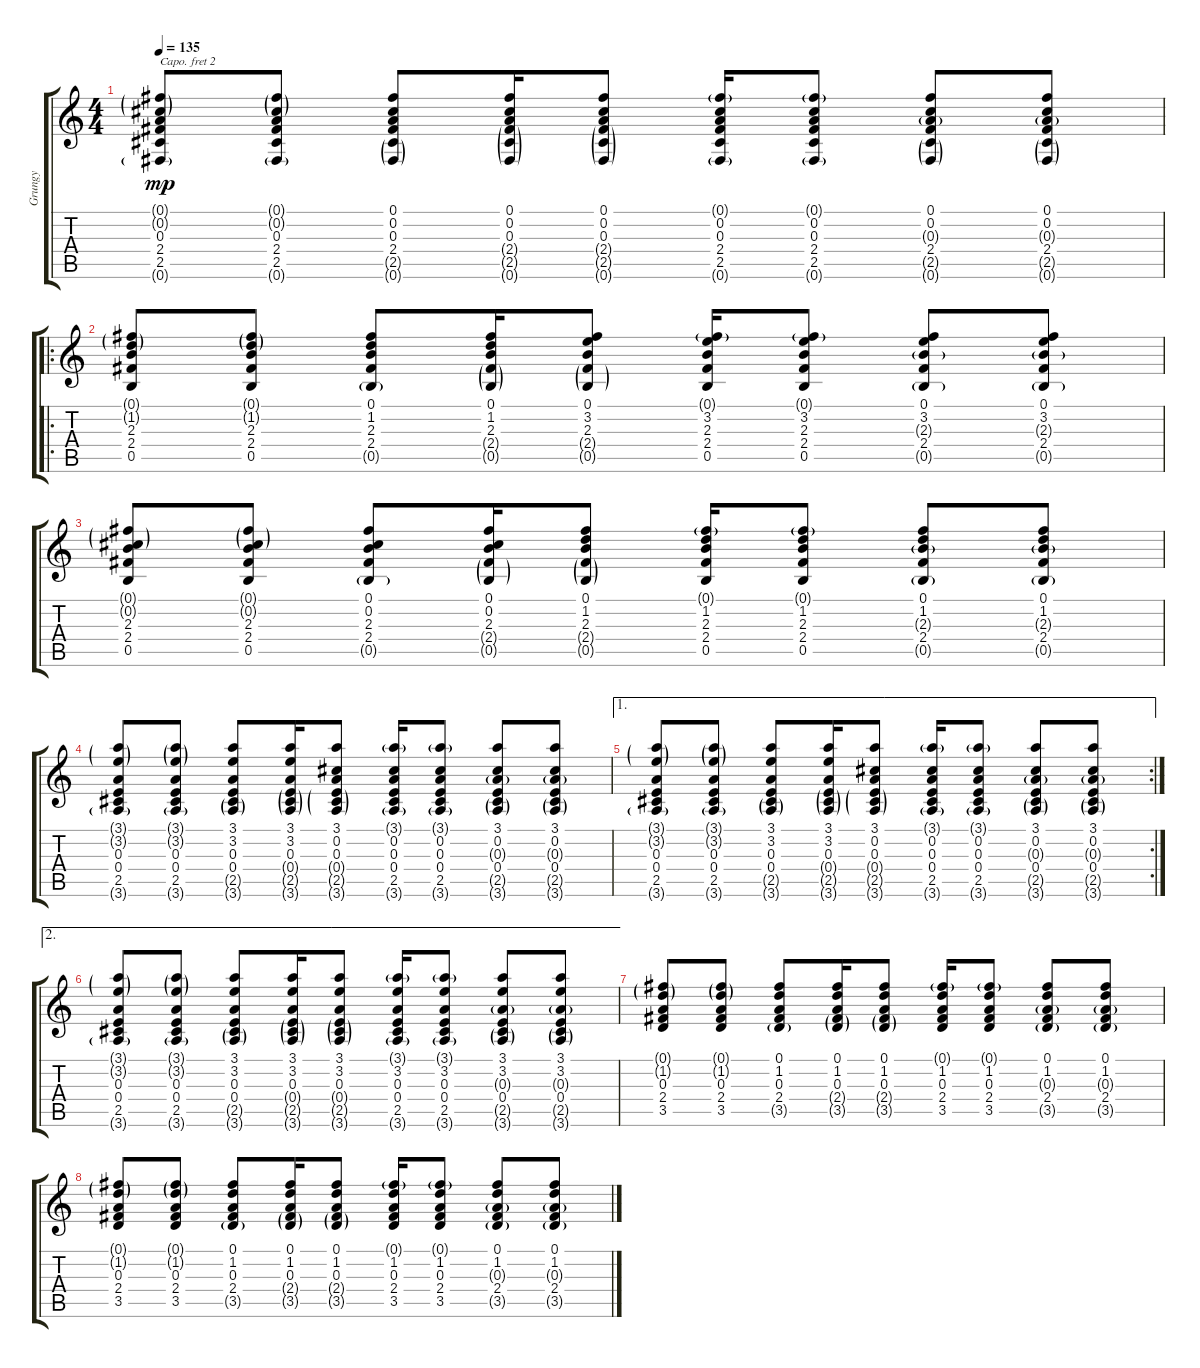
\track ("Grungy" "Grungy") {instrument electricguitarclean}
\staff {score tabs}
\capo 2
\tuning (E4 B3 G3 D3 A2 E2) {hide}
\ts (4 4)
\tempo 135
\clef g2
\ks c
(0.1{g} 0.2{g} 0.3 2.4 2.5 0.6{g}).8{dy mp} (0.1{g} 0.2{g} 0.3 2.4 2.5 0.6{g}).8 (0.1 0.2 0.3 2.4 2.5{g} 0.6{g}).8 (0.1 0.2 0.3 2.4{g} 2.5{g} 0.6{g}).16 (0.1 0.2 0.3 2.4{g} 2.5{g} 0.6{g}).8 (0.1{g} 0.2 0.3 2.4 2.5 0.6{g}).16 (0.1{g} 0.2 0.3 2.4 2.5 0.6{g}).8 (0.1 0.2 0.3{g} 2.4 2.5{g} 0.6{g}).8 (0.1 0.2 0.3{g} 2.4 2.5{g} 0.6{g}).8 |
\ro
(0.1{g} 1.2{g} 2.3 2.4 0.5).8 (0.1{g} 1.2{g} 2.3 2.4 0.5).8 (0.1 1.2 2.3 2.4 0.5{g}).8 (0.1 1.2 2.3 2.4{g} 0.5{g}).16 (0.1 3.2 2.3 2.4{g} 0.5{g}).8 (0.1{g} 3.2 2.3 2.4 0.5).16 (0.1{g} 3.2 2.3 2.4 0.5).8 (0.1 3.2 2.3{g} 2.4 0.5{g}).8 (0.1 3.2 2.3{g} 2.4 0.5{g}).8 |
(0.1{g} 0.2{g} 2.3 2.4 0.5).8 (0.1{g} 0.2{g} 2.3 2.4 0.5).8 (0.1 0.2 2.3 2.4 0.5{g}).8 (0.1 0.2 2.3 2.4{g} 0.5{g}).16 (0.1 1.2 2.3 2.4{g} 0.5{g}).8 (0.1{g} 1.2 2.3 2.4 0.5).16 (0.1{g} 1.2 2.3 2.4 0.5).8 (0.1 1.2 2.3{g} 2.4 0.5{g}).8 (0.1 1.2 2.3{g} 2.4 0.5{g}).8 |
(3.1{g} 3.2{g} 0.3 0.4 2.5 3.6{g}).8 (3.1{g} 3.2{g} 0.3 0.4 2.5 3.6{g}).8 (3.1 3.2 0.3 0.4 2.5{g} 3.6{g}).8 (3.1 3.2 0.3 0.4{g} 2.5{g} 3.6{g}).16 (3.1 0.2 0.3 0.4{g} 2.5{g} 3.6{g}).8 (3.1{g} 0.2 0.3 0.4 2.5 3.6{g}).16 (3.1{g} 0.2 0.3 0.4 2.5 3.6{g}).8 (3.1 0.2 0.3{g} 0.4 2.5{g} 3.6{g}).8 (3.1 0.2 0.3{g} 0.4 2.5{g} 3.6{g}).8 |
\ae 1
\rc 2
(3.1{g} 3.2{g} 0.3 0.4 2.5 3.6{g}).8 (3.1{g} 3.2{g} 0.3 0.4 2.5 3.6{g}).8 (3.1 3.2 0.3 0.4 2.5{g} 3.6{g}).8 (3.1 3.2 0.3 0.4{g} 2.5{g} 3.6{g}).16 (3.1 0.2 0.3 0.4{g} 2.5{g} 3.6{g}).8 (3.1{g} 0.2 0.3 0.4 2.5 3.6{g}).16 (3.1{g} 0.2 0.3 0.4 2.5 3.6{g}).8 (3.1 0.2 0.3{g} 0.4 2.5{g} 3.6{g}).8 (3.1 0.2 0.3{g} 0.4 2.5{g} 3.6{g}).8 |
\ae 2
(3.1{g} 3.2{g} 0.3 0.4 2.5 3.6{g}).8 (3.1{g} 3.2{g} 0.3 0.4 2.5 3.6{g}).8 (3.1 3.2 0.3 0.4 2.5{g} 3.6{g}).8 (3.1 3.2 0.3 0.4{g} 2.5{g} 3.6{g}).16 (3.1 3.2 0.3 0.4{g} 2.5{g} 3.6{g}).8 (3.1{g} 3.2 0.3 0.4 2.5 3.6{g}).16 (3.1{g} 3.2 0.3 0.4 2.5 3.6{g}).8 (3.1 3.2 0.3{g} 0.4 2.5{g} 3.6{g}).8 (3.1 3.2 0.3{g} 0.4 2.5{g} 3.6{g}).8 |
(0.1{g} 1.2{g} 0.3 2.4 3.5).8{instrument distortionguitar} (0.1{g} 1.2{g} 0.3 2.4 3.5).8 (0.1 1.2 0.3 2.4 3.5{g}).8 (0.1 1.2 0.3 2.4{g} 3.5{g}).16 (0.1 1.2 0.3 2.4{g} 3.5{g}).8 (0.1{g} 1.2 0.3 2.4 3.5).16 (0.1{g} 1.2 0.3 2.4 3.5).8 (0.1 1.2 0.3{g} 2.4 3.5{g}).8 (0.1 1.2 0.3{g} 2.4 3.5{g}).8 |
(0.1{g} 1.2{g} 0.3 2.4 3.5).8 (0.1{g} 1.2{g} 0.3 2.4 3.5).8 (0.1 1.2 0.3 2.4 3.5{g}).8 (0.1 1.2 0.3 2.4{g} 3.5{g}).16 (0.1 1.2 0.3 2.4{g} 3.5{g}).8 (0.1{g} 1.2 0.3 2.4 3.5).16 (0.1{g} 1.2 0.3 2.4 3.5).8 (0.1 1.2 0.3{g} 2.4 3.5{g}).8 (0.1 1.2 0.3{g} 2.4 3.5{g}).8
